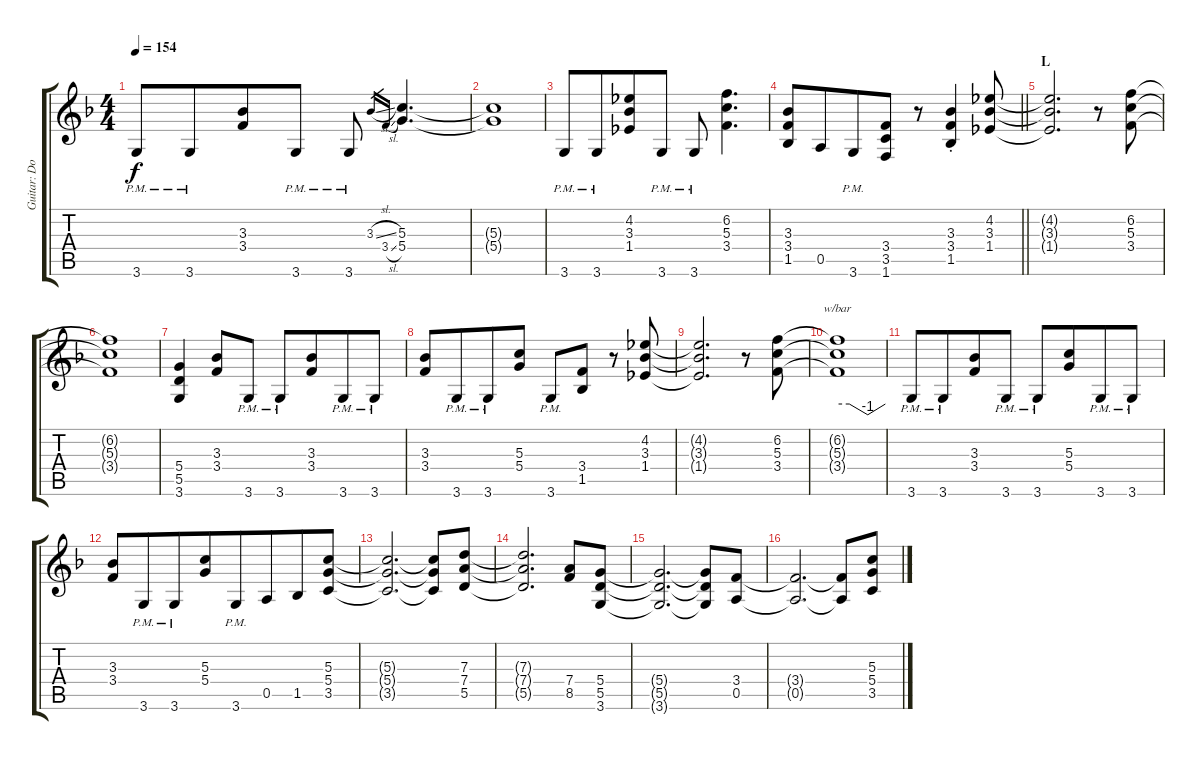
\track ("Guitar: Doug" "Guitar: Do") {instrument overdrivenguitar}
\staff {score tabs}
\tuning (E4 B3 G3 D3 A2 E2) {hide}
\ts (4 4)
\tempo 154
\clef g2
\ks f
3.6{pm}.8{dy f} 3.6{pm}.8{beam merge} (3.3 3.4).8 3.6{pm}.8 3.6{pm}.8 3.3{sl}.16{gr} 3.4{sl}.16{gr} (5.3 5.4).4{d} |
(5.3{t} 5.4{t}).1 |
3.6{pm}.8 3.6{pm}.8{beam merge} (4.2 3.3 1.4).8 3.6{pm}.8 3.6{pm}.8 (6.2 5.3 3.4).4{d} |
\barLineRight lightlight
(3.3 3.4 1.5).8 0.5.8{beam merge} 3.6{pm}.8 (3.4 3.5 1.6).8 r.8 (3.3{st} 3.4{st} 1.5{st}).4 (4.2 3.3 1.4).8 |
\section ("" "L")
(4.2{t} 3.3{t} 1.4{t}).2{d} r.8 (6.2 5.3 3.4).8 |
(6.2{t} 5.3{t} 3.4{t}).1 |
(5.4 5.5 3.6).4 (3.3 3.4).8 3.6{pm}.8 3.6{pm}.8 (3.3 3.4).8{beam merge} 3.6{pm}.8 3.6{pm}.8 |
(3.3 3.4).8 3.6{pm}.8{beam merge} 3.6{pm}.8 (5.3 5.4).8 3.6{pm}.8 (3.4 1.5).8 r.8 (4.2 3.3 1.4).8 |
(4.2{t} 3.3{t} 1.4{t}).2{d} r.8 (6.2 5.3 3.4).8 |
(6.2{t} 5.3{t} 3.4{t}).1{tbe (custom default 0 0 15 0 38 -4 60 0)} |
3.6{pm}.8 3.6{pm}.8{beam merge} (3.3 3.4).8 3.6{pm}.8 3.6{pm}.8 (5.3 5.4).8{beam merge} 3.6{pm}.8 3.6{pm}.8 |
(3.3 3.4).8 3.6{pm}.8{beam merge} 3.6{pm}.8 (5.3 5.4).8{beam merge} 3.6{pm}.8 0.5.8{beam merge} 1.5.8 (5.3 5.4 3.5).8 |
(5.3{t} 5.4{t} 3.5{t}).2{d} (5.3{t} 5.4{t} 3.5{t}).8 (7.3 7.4 5.5).8 |
(7.3{t} 7.4{t} 5.5{t}).2{d} (7.4 8.5).8 (5.4 5.5 3.6).8 |
(5.4{t} 5.5{t} 3.6{t}).2{d} (5.4{t} 5.5{t} 3.6{t}).8 (3.4 0.5).8 |
(3.4{t} 0.5{t}).2{d} (3.4{t} 0.5{t}).8 (5.3 5.4 3.5).8
